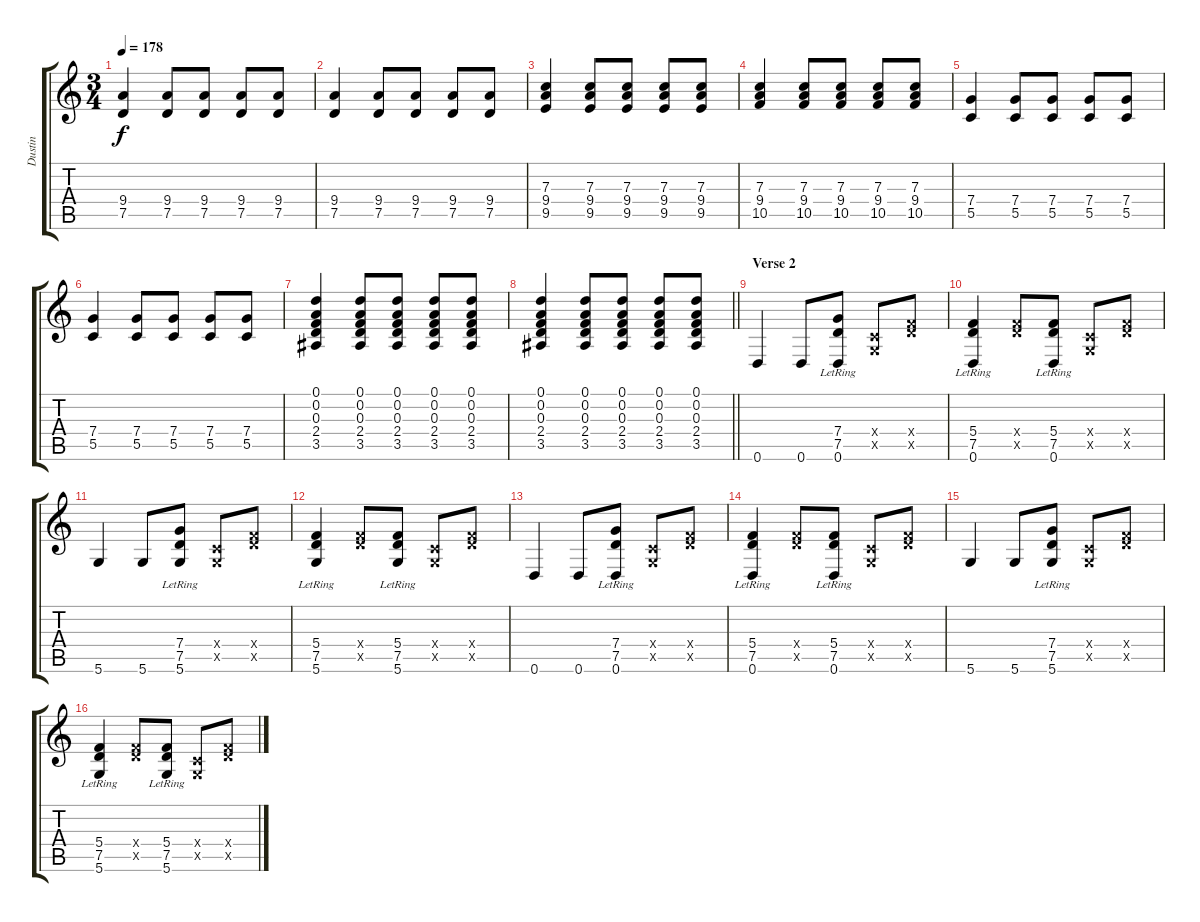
\track ("Dustin" "Dustin") {instrument electricguitarjazz}
\staff {score tabs}
\tuning (D4 A3 F3 C3 G2 D2) {hide}
\ts (3 4)
\tempo 178
\clef g2
\ks c
(9.4 7.5).4{dy f} (9.4 7.5).8 (9.4 7.5).8 (9.4 7.5).8 (9.4 7.5).8 |
(9.4 7.5).4 (9.4 7.5).8 (9.4 7.5).8 (9.4 7.5).8 (9.4 7.5).8 |
(7.3 9.4 9.5).4 (7.3 9.4 9.5).8 (7.3 9.4 9.5).8 (7.3 9.4 9.5).8 (7.3 9.4 9.5).8 |
(7.3 9.4 10.5).4 (7.3 9.4 10.5).8 (7.3 9.4 10.5).8 (7.3 9.4 10.5).8 (7.3 9.4 10.5).8 |
(7.4 5.5).4 (7.4 5.5).8 (7.4 5.5).8 (7.4 5.5).8 (7.4 5.5).8 |
(7.4 5.5).4 (7.4 5.5).8 (7.4 5.5).8 (7.4 5.5).8 (7.4 5.5).8 |
(0.1 0.2 0.3 2.4 3.5).4 (0.1 0.2 0.3 2.4 3.5).8 (0.1 0.2 0.3 2.4 3.5).8 (0.1 0.2 0.3 2.4 3.5).8 (0.1 0.2 0.3 2.4 3.5).8 |
\barLineRight lightlight
(0.1 0.2 0.3 2.4 3.5).4 (0.1 0.2 0.3 2.4 3.5).8 (0.1 0.2 0.3 2.4 3.5).8 (0.1 0.2 0.3 2.4 3.5).8 (0.1 0.2 0.3 2.4 3.5).8 |
\section ("" "Verse 2")
0.6.4{instrument electricguitarjazz} 0.6.8 (7.4 7.5 0.6{lr}).8 (0.4{x} 0.5{x}).8 (5.4{x} 7.5{x}).8 |
(5.4 7.5 0.6{lr}).4 (5.4{x} 7.5{x}).8 (5.4 7.5 0.6{lr}).8 (0.4{x} 0.5{x}).8 (5.4{x} 7.5{x}).8 |
5.6.4 5.6.8 (7.4 7.5 5.6{lr}).8 (0.4{x} 0.5{x}).8 (5.4{x} 7.5{x}).8 |
(5.4 7.5 5.6{lr}).4 (5.4{x} 7.5{x}).8 (5.4 7.5 5.6{lr}).8 (0.4{x} 0.5{x}).8 (5.4{x} 7.5{x}).8 |
0.6.4 0.6.8 (7.4 7.5 0.6{lr}).8 (0.4{x} 0.5{x}).8 (5.4{x} 7.5{x}).8 |
(5.4 7.5 0.6{lr}).4 (5.4{x} 7.5{x}).8 (5.4 7.5 0.6{lr}).8 (0.4{x} 0.5{x}).8 (5.4{x} 7.5{x}).8 |
5.6.4 5.6.8 (7.4 7.5 5.6{lr}).8 (0.4{x} 0.5{x}).8 (5.4{x} 7.5{x}).8 |
(5.4 7.5 5.6{lr}).4 (5.4{x} 7.5{x}).8 (5.4 7.5 5.6{lr}).8 (0.4{x} 0.5{x}).8 (5.4{x} 7.5{x}).8
